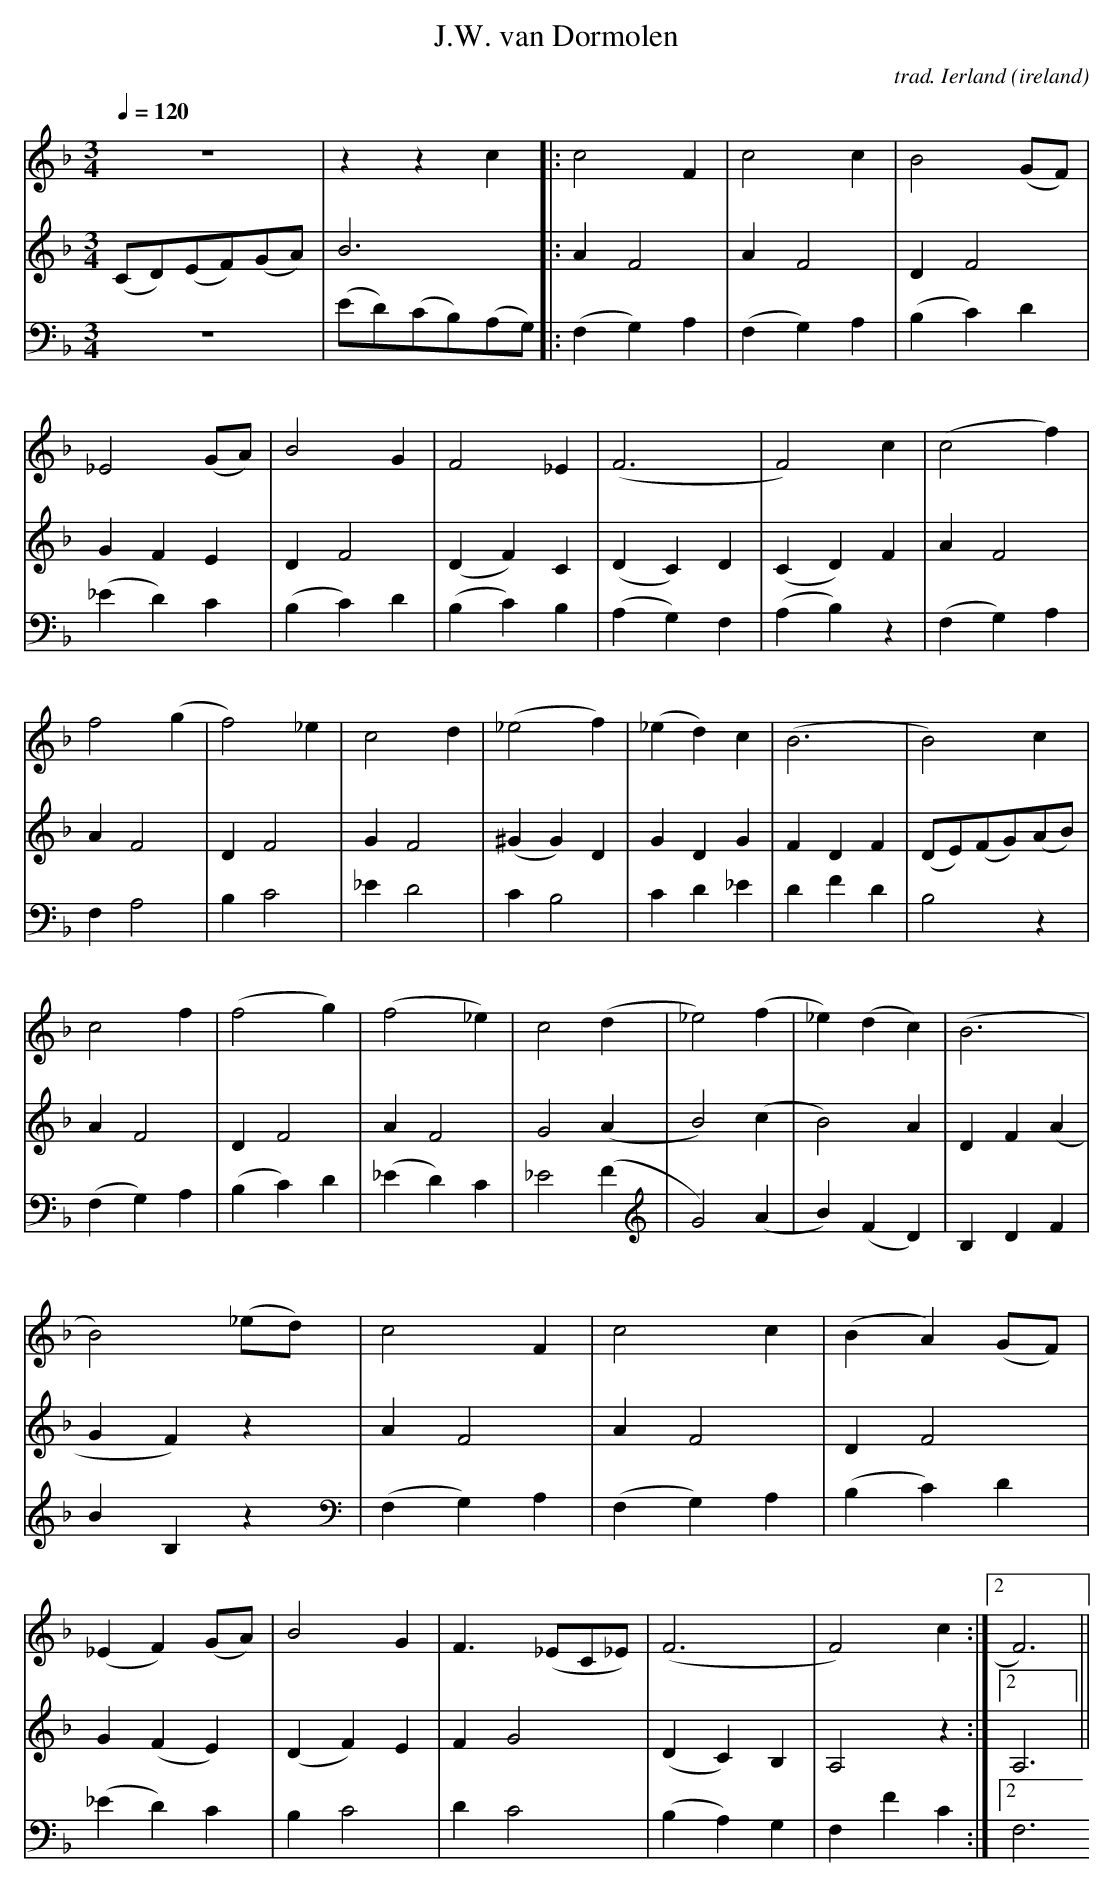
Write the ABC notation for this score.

X:1
T:J.W. van Dormolen
O:ireland
C:trad. Ierland
M:3/4
L:1/8
Q:1/4=120
K:F
V:1   % voice 1
z6|\
z2z2c2|: c4F2|\
c4c2|\
B4(GF)|\
_E4(GA)|\
B4G2|\
F4_E2|\
(F6|\
F4)c2|\
(c4f2)|\
f4(g2|\
f4)_e2|\
c4d2|\
(_e4f2)|\
(_e2d2)c2|\
(B6|\
B4)c2|\
c4f2|\
(f4g2)|\
(f4_e2)|\
c4(d2|\
_e4)(f2|\
_e2)(d2c2)|\
(B6|\
B4)(_ed)|\
c4F2|\
c4c2|\
(B2A2)(GF)|\
(_E2F2)(GA)|\
B4G2|\
F3(_EC_E)|\
(F6|\
F4)c2:|2  F6)||
V:2    % voice 2
(CD)(EF)(GA)|\
B6|: A2F4|\
A2F4|\
D2F4|\
G2F2E2|\
D2F4|\
(D2F2)C2|\
(D2C2)D2|\
(C2D2)F2|\
A2F4|\
A2F4|\
D2F4|\
G2F4|\
(^G2G2)D2|\
G2D2G2|\
F2D2F2|\
(DE)(FG)(AB)|\
A2F4|\
D2F4|\
A2F4|\
G4(A2|\
B4)(c2|\
B4)A2|\
D2F2(A2|\
G2F2)z2|\
A2F4|\
A2F4|\
D2F4|\
G2(F2E2)|\
(D2F2)E2|\
F2G4|\
(D2C2)B,2|\
A,4z2:|2  A,6||
V:3    % voice 3
z6|\
(ED)(CB,)(A,G,)|: (F,2G,2)A,2|\
(F,2G,2)A,2|\
(B,2C2)D2|\
(_E2D2)C2|\
(B,2C2)D2|\
(B,2C2)B,2|\
(A,2G,2)F,2|\
(A,2B,2)z2|\
(F,2G,2)A,2|\
F,2A,4|\
B,2C4|\
_E2D4|\
C2B,4|\
C2D2_E2|\
D2F2D2|\
B,4z2|\
(F,2G,2)A,2|\
(B,2C2)D2|\
(_E2D2)C2|\
_E4(F2|\
G4)(A2|\
B2)(F2D2)|\
B,2D2F2|\
B2B,2z2|\
(F,2G,2)A,2|\
(F,2G,2)A,2|\
(B,2C2)D2|\
(_E2D2)C2|\
B,2C4|\
D2C4|\
(B,2A,2)G,2|\
F,2F2C2:|2  F,6
